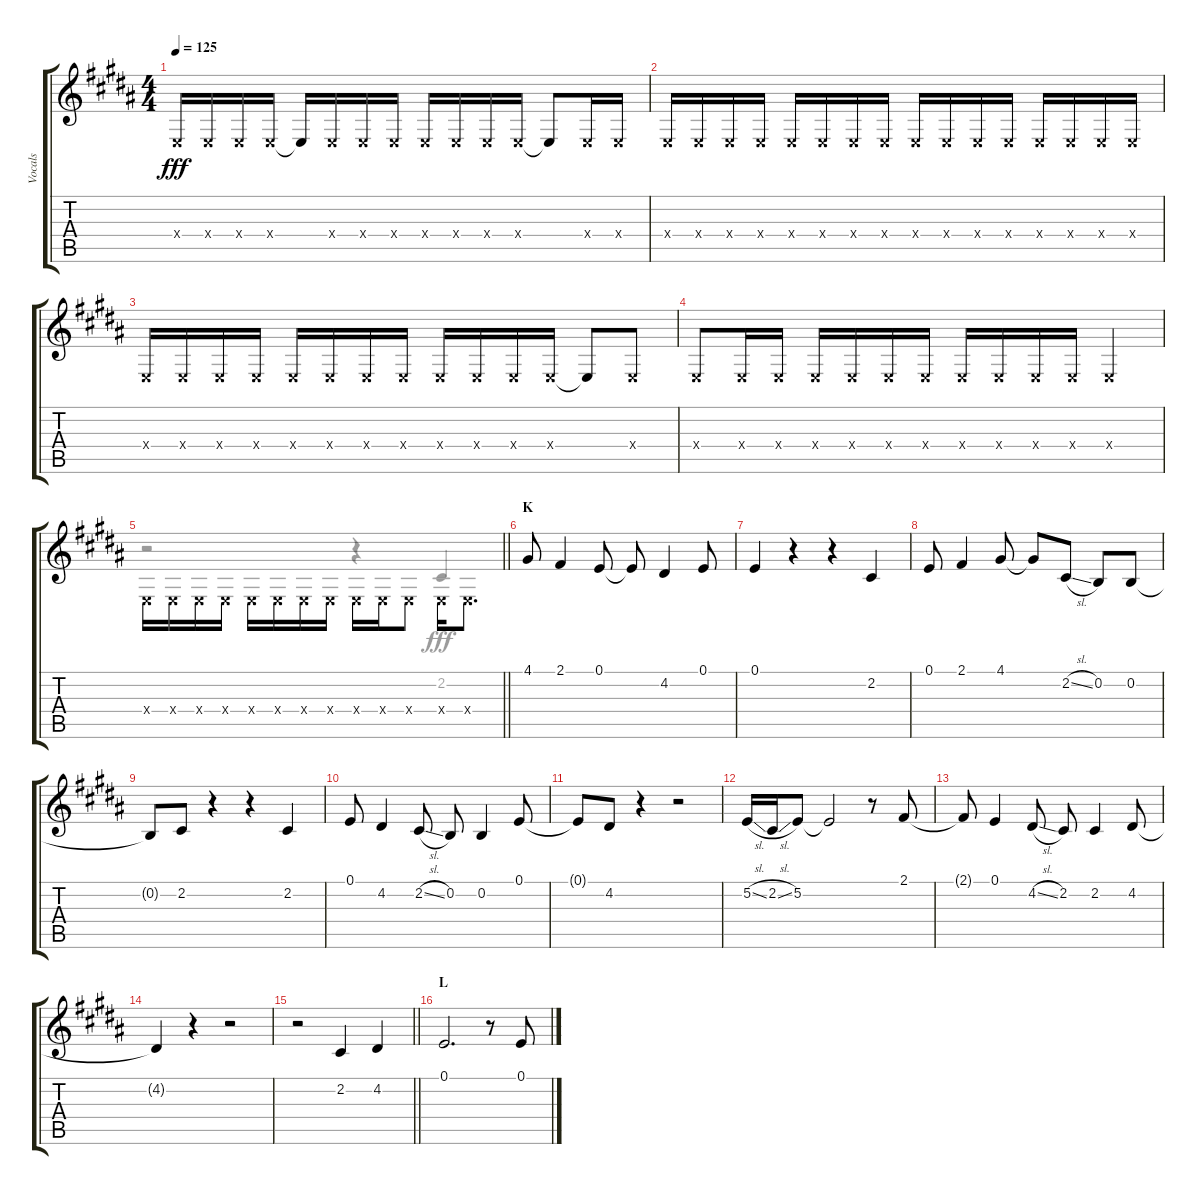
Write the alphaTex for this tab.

\track ("Vocals" "Vocals") {instrument voiceoohs}
\staff {score tabs}
\tuning (E4 B3 G3 D3 A2 E2) {hide}
\voice
\ts (4 4)
\tempo 125
\clef g2
\ks b
2.4{x}.16{dy fff} 2.4{x}.16 2.4{x}.16 2.4{x}.16 2.4{t}.16 2.4{x}.16 2.4{x}.16 2.4{x}.16 2.4{x}.16 2.4{x}.16 2.4{x}.16 2.4{x}.16 2.4{t}.8 2.4{x}.16 2.4{x}.16 |
2.4{x}.16 2.4{x}.16 2.4{x}.16 2.4{x}.16 2.4{x}.16 2.4{x}.16 2.4{x}.16 2.4{x}.16 2.4{x}.16 2.4{x}.16 2.4{x}.16 2.4{x}.16 2.4{x}.16 2.4{x}.16 2.4{x}.16 2.4{x}.16 |
2.4{x}.16 2.4{x}.16 2.4{x}.16 2.4{x}.16 2.4{x}.16 2.4{x}.16 2.4{x}.16 2.4{x}.16 2.4{x}.16 2.4{x}.16 2.4{x}.16 2.4{x}.16 2.4{t}.8 2.4{x}.8 |
2.4{x}.8 2.4{x}.16 2.4{x}.16 2.4{x}.16 2.4{x}.16 2.4{x}.16 2.4{x}.16 2.4{x}.16 2.4{x}.16 2.4{x}.16 2.4{x}.16 2.4{x}.4 |
\barLineRight lightlight
2.4{x}.16{beam Down} 2.4{x}.16{beam Down} 2.4{x}.16{beam Down} 2.4{x}.16{beam Down} 2.4{x}.16{beam Down} 2.4{x}.16{beam Down} 2.4{x}.16{beam Down} 2.4{x}.16{beam Down} 2.4{x}.16{beam Down} 2.4{x}.16{beam Down} 2.4{x}.8{beam Down} 2.4{x}.16{beam Down} 2.4{x}.8{d beam Down} |
\section ("" "K")
4.1.8 2.1.4 0.1.8 0.1{t}.8 4.2.4 0.1.8 |
0.1.4 r.4 r.4 2.2.4 |
0.1.8 2.1.4 4.1.8 4.1{t}.8 2.2{sl}.8 0.2.8 0.2.8 |
0.2{t}.8 2.2.8 r.4 r.4 2.2.4 |
0.1.8 4.2.4 2.2{sl}.8 0.2.8 0.2.4 0.1.8 |
0.1{t}.8 4.2.8 r.4 r.2 |
5.2{sl}.16 2.2{sl}.16 5.2.8 5.2{t}.2 r.8 2.1.8 |
2.1{t}.8 0.1.4 4.2{sl}.8 2.2.8 2.2.4 4.2.8 |
4.2{t}.4 r.4 r.2 |
\barLineRight lightlight
r.2 2.2.4 4.2.4 |
\section ("" "L")
0.1.2{d} r.8 0.1{sl}.8
\voice
\clef g2
\ottava regular
\simile none
\ks b
|
|
|
|
\barLineRight lightlight
r.2 r.4 2.2.4{beam Up} |
|
|
|
|
|
|
|
|
|
\barLineRight lightlight
|
